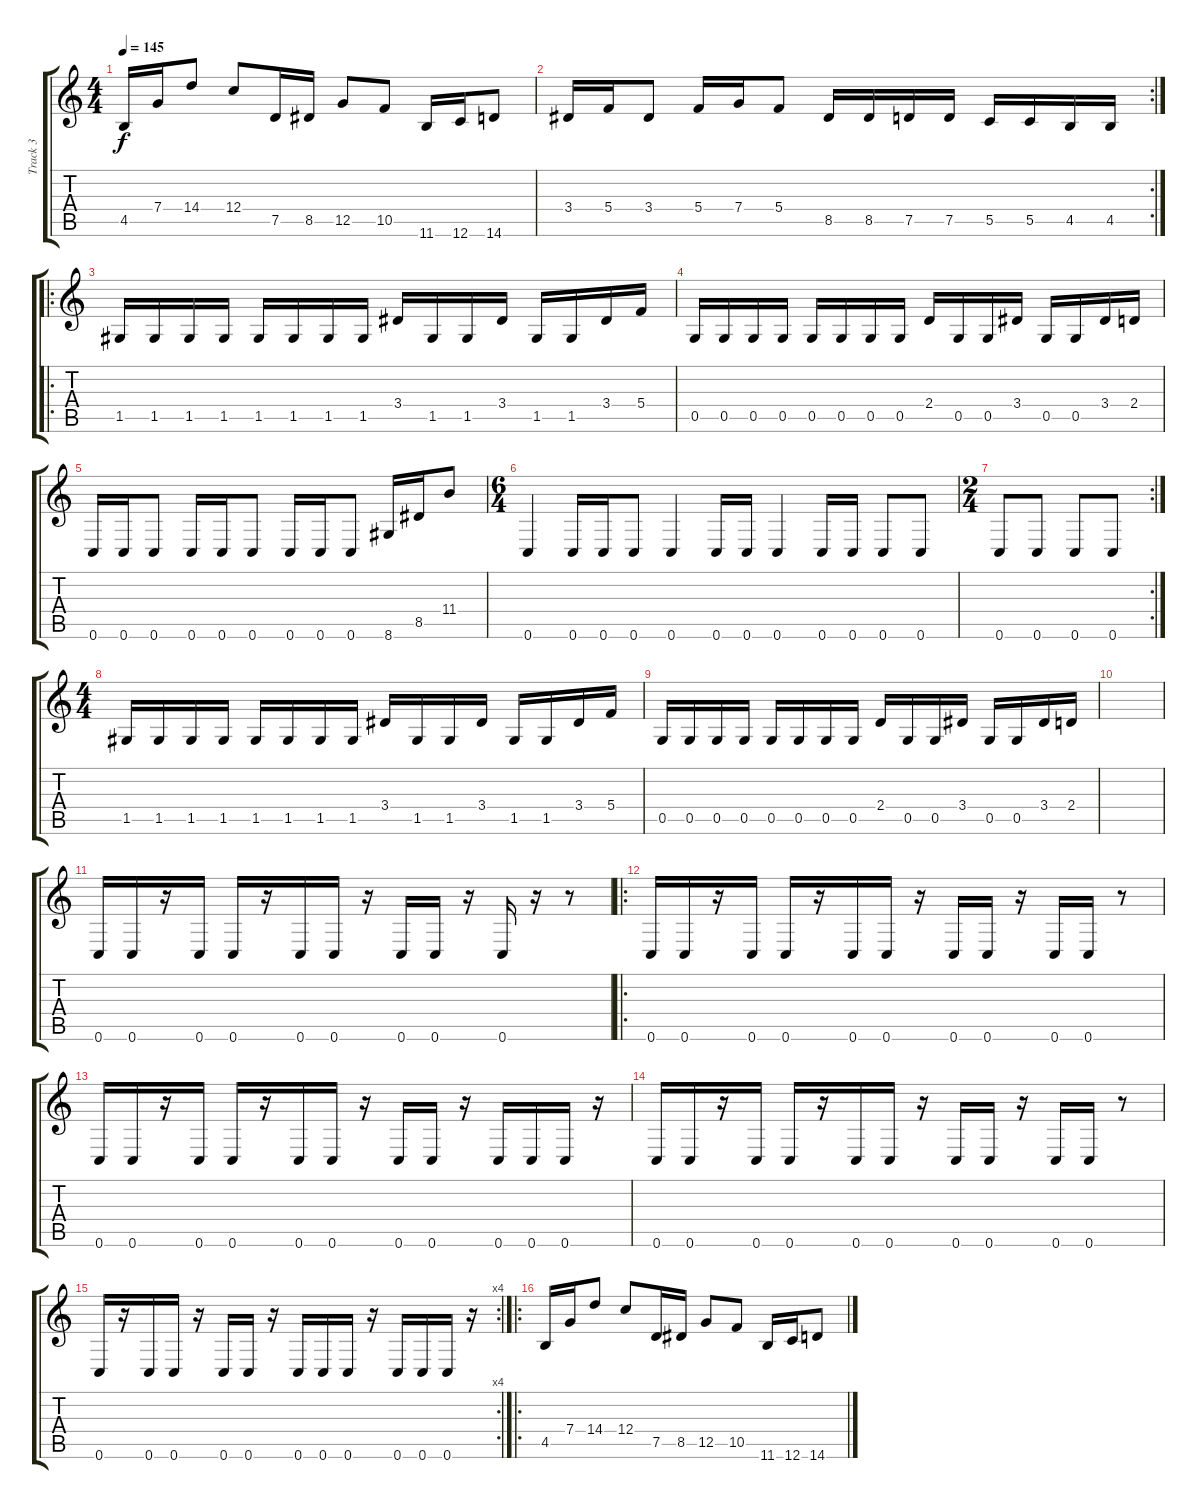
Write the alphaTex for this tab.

\track ("Track 3" "Track 3") {instrument distortionguitar}
\staff {score tabs}
\tuning (D4 A3 F3 C3 G2 C2) {hide}
\ts (4 4)
\tempo 145
\clef g2
\ks c
4.5.16{dy f} 7.4.16 14.4.8 12.4.8 7.5.16 8.5.16 12.5.8 10.5.8 11.6.16 12.6.16 14.6.8 |
\rc 2
3.4.16 5.4.16 3.4.8 5.4.16 7.4.16 5.4.8 8.5.16 8.5.16 7.5.16 7.5.16 5.5.16 5.5.16 4.5.16 4.5.16 |
\ro
1.5.16 1.5.16 1.5.16 1.5.16 1.5.16 1.5.16 1.5.16 1.5.16 3.4.16 1.5.16 1.5.16 3.4.16 1.5.16 1.5.16 3.4.16 5.4.16 |
0.5.16 0.5.16 0.5.16 0.5.16 0.5.16 0.5.16 0.5.16 0.5.16 2.4.16 0.5.16 0.5.16 3.4.16 0.5.16 0.5.16 3.4.16 2.4.16 |
0.6.16 0.6.16 0.6.8 0.6.16 0.6.16 0.6.8 0.6.16 0.6.16 0.6.8 8.6.16 8.5.16 11.4.8 |
\ts (6 4)
0.6.4 0.6.16 0.6.16 0.6.8 0.6.4 0.6.16 0.6.16 0.6.4 0.6.16 0.6.16 0.6.8 0.6.8 |
\rc 2
\ts (2 4)
0.6.8 0.6.8 0.6.8 0.6.8 |
\ts (4 4)
1.5.16 1.5.16 1.5.16 1.5.16 1.5.16 1.5.16 1.5.16 1.5.16 3.4.16 1.5.16 1.5.16 3.4.16 1.5.16 1.5.16 3.4.16 5.4.16 |
0.5.16 0.5.16 0.5.16 0.5.16 0.5.16 0.5.16 0.5.16 0.5.16 2.4.16 0.5.16 0.5.16 3.4.16 0.5.16 0.5.16 3.4.16 2.4.16 |
|
0.6.16 0.6.16 r.16 0.6.16 0.6.16 r.16 0.6.16 0.6.16 r.16 0.6.16 0.6.16 r.16 0.6.16 r.16 r.8 |
\ro
0.6.16 0.6.16 r.16 0.6.16 0.6.16 r.16 0.6.16 0.6.16 r.16 0.6.16 0.6.16 r.16 0.6.16 0.6.16 r.8 |
0.6.16 0.6.16 r.16 0.6.16 0.6.16 r.16 0.6.16 0.6.16 r.16 0.6.16 0.6.16 r.16 0.6.16 0.6.16 0.6.16 r.16 |
0.6.16 0.6.16 r.16 0.6.16 0.6.16 r.16 0.6.16 0.6.16 r.16 0.6.16 0.6.16 r.16 0.6.16 0.6.16 r.8 |
\rc 4
0.6.16 r.16 0.6.16 0.6.16 r.16 0.6.16 0.6.16 r.16 0.6.16 0.6.16 0.6.16 r.16 0.6.16 0.6.16 0.6.16 r.16 |
\ro
4.5.16 7.4.16 14.4.8 12.4.8 7.5.16 8.5.16 12.5.8 10.5.8 11.6.16 12.6.16 14.6.8
